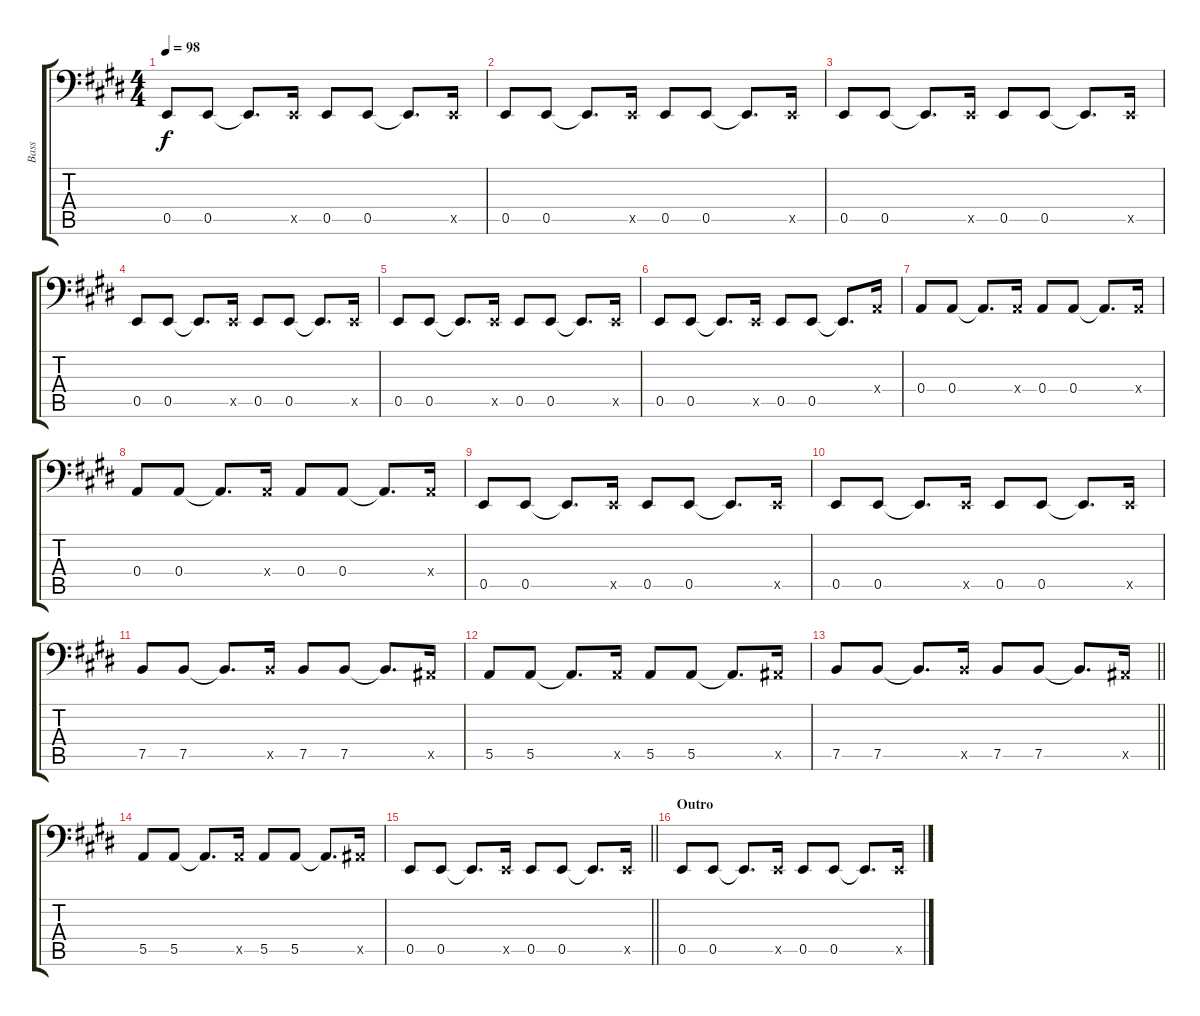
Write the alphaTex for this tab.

\track ("Bass" "Bass") {instrument electricbassfinger}
\staff {score tabs}
\tuning (C3 G2 D2 A1 E1 B0) {hide}
\ts (4 4)
\tempo 98
\clef f4
\ks e
0.5.8{dy f} 0.5.8 0.5{t}.8{d} 0.5{x}.16 0.5.8 0.5.8 0.5{t}.8{d} 0.5{x}.16 |
0.5.8 0.5.8 0.5{t}.8{d} 0.5{x}.16 0.5.8 0.5.8 0.5{t}.8{d} 0.5{x}.16 |
0.5.8 0.5.8 0.5{t}.8{d} 0.5{x}.16 0.5.8 0.5.8 0.5{t}.8{d} 0.5{x}.16 |
0.5.8 0.5.8 0.5{t}.8{d} 0.5{x}.16 0.5.8 0.5.8 0.5{t}.8{d} 0.5{x}.16 |
0.5.8 0.5.8 0.5{t}.8{d} 0.5{x}.16 0.5.8 0.5.8 0.5{t}.8{d} 0.5{x}.16 |
0.5.8 0.5.8 0.5{t}.8{d} 0.5{x}.16 0.5.8 0.5.8 0.5{t}.8{d} 0.4{x}.16 |
0.4.8 0.4.8 0.4{t}.8{d} 0.4{x}.16 0.4.8 0.4.8 0.4{t}.8{d} 0.4{x}.16 |
0.4.8 0.4.8 0.4{t}.8{d} 0.4{x}.16 0.4.8 0.4.8 0.4{t}.8{d} 0.4{x}.16 |
0.5.8 0.5.8 0.5{t}.8{d} 0.5{x}.16 0.5.8 0.5.8 0.5{t}.8{d} 0.5{x}.16 |
0.5.8 0.5.8 0.5{t}.8{d} 0.5{x}.16 0.5.8 0.5.8 0.5{t}.8{d} 0.5{x}.16 |
7.5.8 7.5.8 7.5{t}.8{d} 7.5{x}.16 7.5.8 7.5.8 7.5{t}.8{d} 6.5{x}.16 |
5.5.8 5.5.8 5.5{t}.8{d} 5.5{x}.16 5.5.8 5.5.8 5.5{t}.8{d} 6.5{x}.16 |
\barLineRight lightlight
7.5.8 7.5.8 7.5{t}.8{d} 7.5{x}.16 7.5.8 7.5.8 7.5{t}.8{d} 6.5{x}.16 |
5.5.8 5.5.8 5.5{t}.8{d} 5.5{x}.16 5.5.8 5.5.8 5.5{t}.8{d} 6.5{x}.16 |
\barLineRight lightlight
0.5.8 0.5.8 0.5{t}.8{d} 0.5{x}.16 0.5.8 0.5.8 0.5{t}.8{d} 0.5{x}.16 |
\section ("" "Outro")
0.5.8 0.5.8 0.5{t}.8{d} 0.5{x}.16 0.5.8 0.5.8 0.5{t}.8{d} 0.5{x}.16
